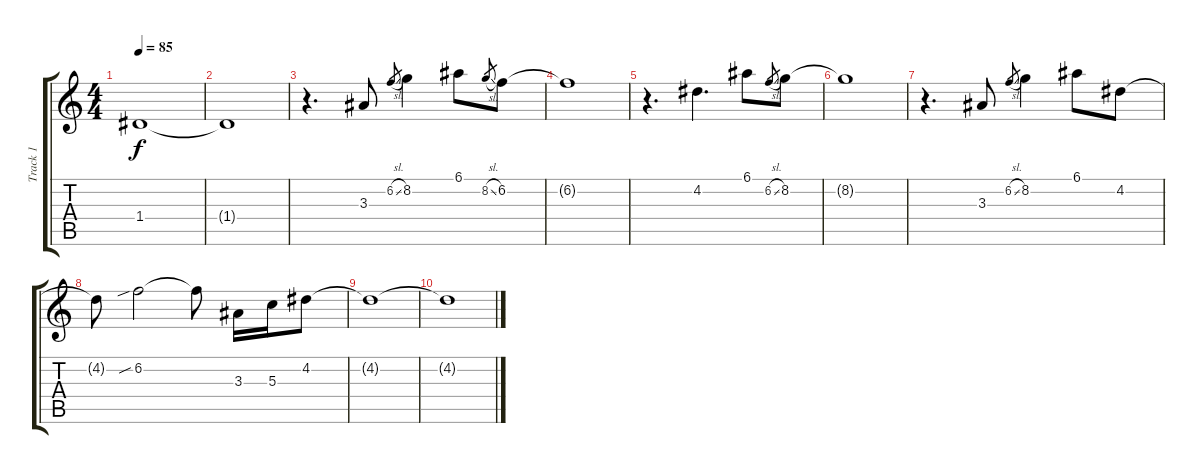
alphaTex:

\track ("Track 1" "Track 1") {instrument distortionguitar}
\staff {score tabs}
\tuning (E4 B3 G3 D3 A2 E2) {hide}
\ts (4 4)
\tempo 85
\clef g2
\ks c
1.4{t}.1{dy f} |
1.4{t}.1 |
r.4{d} 3.3.8 6.2{sl}.8{gr} 8.2.4 6.1.8 8.2{sl}.8{gr} 6.2.8 |
6.2{t}.1 |
r.4{d} 4.2.4{d} 6.1.8 6.2{sl}.8{gr} 8.2.8 |
8.2{t}.1 |
r.4{d} 3.3.8 6.2{sl}.8{gr} 8.2.4 6.1.8 4.2.8 |
4.2{t}.8 6.2{sib}.2 6.2{t}.8 3.3.16 5.3.16 4.2.8 |
4.2{t}.1 |
4.2{t}.1
